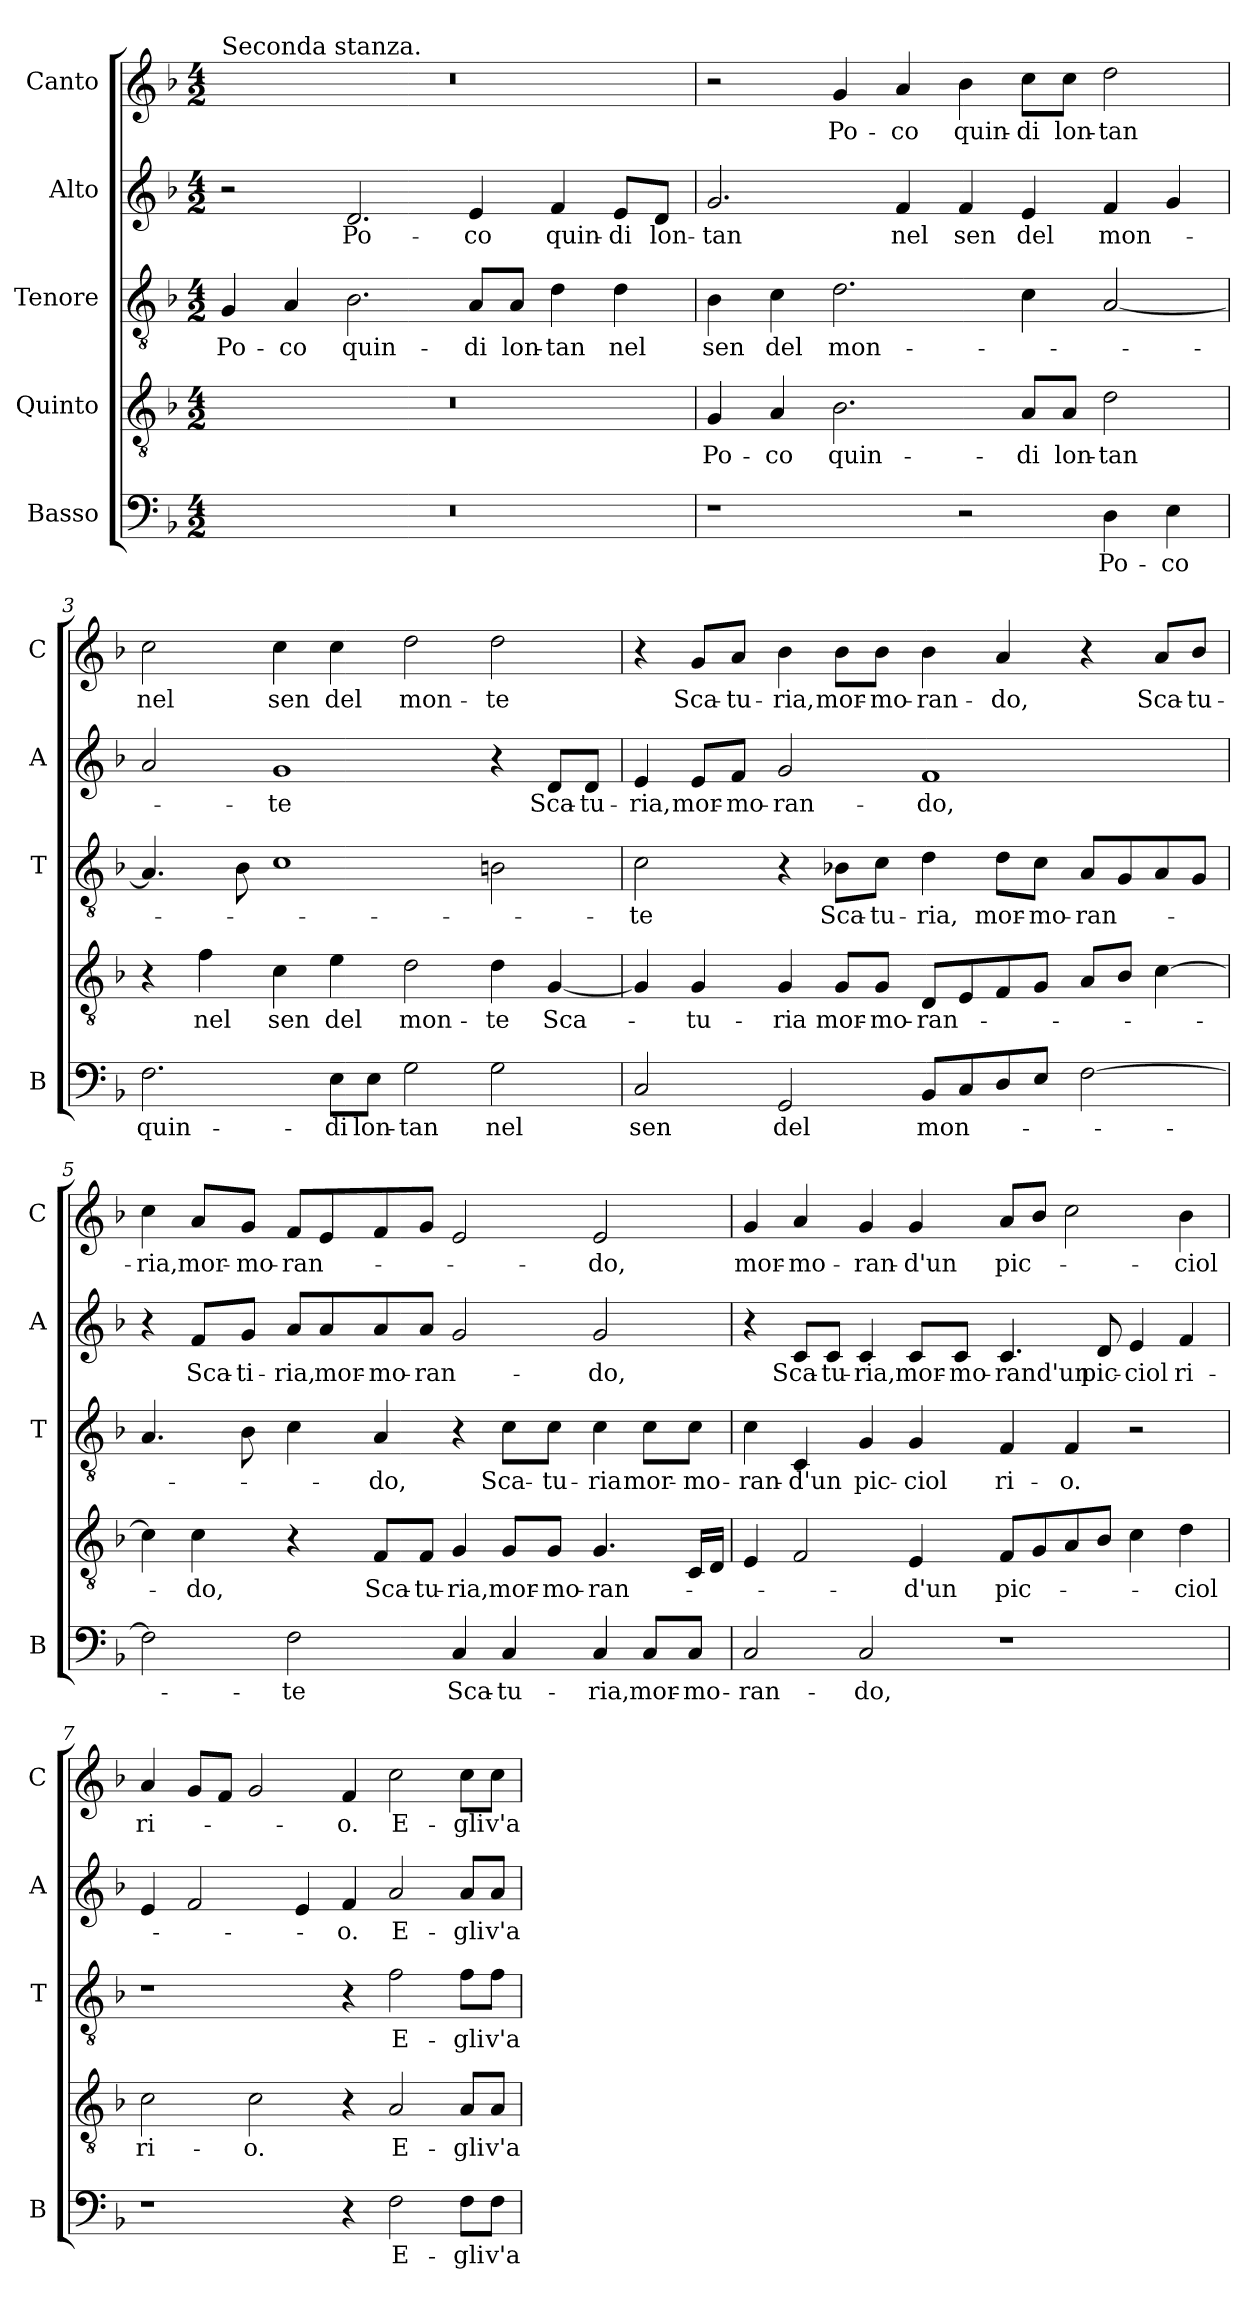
**kern	**text	**kern	**text	**kern	**text	**kern	**text	**kern	**text
*part5	*part5	*part4	*part4	*part3	*part3	*part2	*part2	*part1	*part1
*staff5	*staff5	*staff4	*staff4	*staff3	*staff3	*staff2	*staff2	*staff1	*staff1
*I"Basso	*	*I"Quinto	*	*I"Tenore	*	*I"Alto	*	*I"Canto	*
*I'B	*	*	*	*I'T	*	*I'A	*	*I'C	*
*clefF4	*	*clefGv2	*	*clefGv2	*	*clefG2	*	*clefG2	*
*k[b-]	*	*k[b-]	*	*k[b-]	*	*k[b-]	*	*k[b-]	*
*F:	*	*F:	*	*F:	*	*F:	*	*F:	*
*M4/2	*	*M4/2	*	*M4/2	*	*M4/2	*	*M4/2	*
=1	=1	=1	=1	=1	=1	=1	=1	=1	=1
!	!	!	!	!	!	!	!	!LO:TX:a:t=Seconda stanza.	!
0r	.	0r	.	4G	Po-	2r	.	0r	.
.	.	.	.	4A	-co	.	.	.	.
.	.	.	.	2.B-	quin-	2.d	Po-	.	.
.	.	.	.	8AL	-di	4e	-co	.	.
.	.	.	.	8AJ	lon-	.	.	.	.
.	.	.	.	4d	-tan	4f	quin-	.	.
.	.	.	.	4d	nel	8eL	-di	.	.
.	.	.	.	.	.	8dJ	lon-	.	.
=2	=2	=2	=2	=2	=2	=2	=2	=2	=2
1r	.	4G	Po-	4B-	sen	2.g	-tan	2r	.
.	.	4A	-co	4c	del	.	.	.	.
.	.	2.B-	quin-	2.d	mon-	.	.	4g	Po-
.	.	.	.	.	.	4f	nel	4a	-co
2r	.	.	.	.	.	4f	sen	4b-	quin-
.	.	8AL	-di	4c	.	4e	del	8ccL	-di
.	.	8AJ	lon-	.	.	.	.	8ccJ	lon-
4D	Po-	2d	-tan	[2A	.	4f	mon-	2dd	-tan
4E	-co	.	.	.	.	4g	.	.	.
=3	=3	=3	=3	=3	=3	=3	=3	=3	=3
2.F	quin-	4r	.	4.A]	.	2a	.	2cc	nel
.	.	4f	nel	.	.	.	.	.	.
.	.	.	.	8B-	.	.	.	.	.
.	.	4c	sen	1c	.	1g	-te	4cc	sen
8EL	-di	4e	del	.	.	.	.	4cc	del
8EJ	lon-	.	.	.	.	.	.	.	.
2G	-tan	2d	mon-	.	.	.	.	2dd	mon-
2G	nel	4d	-te	2Bn	.	4r	.	2dd	-te
.	.	[4G	Sca-	.	.	8dL	Sca-	.	.
.	.	.	.	.	.	8dJ	-tu-	.	.
=4	=4	=4	=4	=4	=4	=4	=4	=4	=4
2C	sen	4G]	.	2c	-te	4e	-ria,	4r	.
.	.	4G	-tu-	.	.	8eL	mor-	8gL	Sca-
.	.	.	.	.	.	8fJ	-mo-	8aJ	-tu-
2GG	del	4G	-ria	4r	.	2g	-ran-	4b-	-ria,
.	.	8GL	mor-	8B-XL	Sca-	.	.	8b-L	mor-
.	.	8GJ	-mo-	8cJ	-tu-	.	.	8b-J	-mo-
8BB-L	mon-	8DL	-ran-	4d	-ria,	1f	-do,	4b-	-ran-
8C	.	8E	.	.	.	.	.	.	.
8D	.	8F	.	8dL	mor-	.	.	4a	-do,
8EJ	.	8GJ	.	8cJ	-mo-	.	.	.	.
[2F	.	8AL	.	8AL	-ran-	.	.	4r	.
.	.	8B-J	.	8G	.	.	.	.	.
.	.	[4c	.	8A	.	.	.	8aL	Sca-
.	.	.	.	8GJ	.	.	.	8b-J	-tu-
=5	=5	=5	=5	=5	=5	=5	=5	=5	=5
2F]	.	4c]	.	4.A	.	4r	.	4cc	-ria,
.	.	4c	-do,	.	.	8fL	Sca-	8aL	mor-
.	.	.	.	8B-	.	8gJ	-ti-	8gJ	-mo-
2F	-te	4r	.	4c	.	8aL	-ria,	8fL	-ran-
.	.	.	.	.	.	8a	mor-	8e	.
.	.	8FL	Sca-	4A	-do,	8a	-mo-	8f	.
.	.	8FJ	-tu-	.	.	8aJ	-ran-	8gJ	.
4C	Sca-	4G	-ria,	4r	.	2g	.	2e	.
4C	-tu-	8GL	mor-	8cL	Sca-	.	.	.	.
.	.	8GJ	-mo-	8cJ	-tu-	.	.	.	.
4C	-ria,	4.G	-ran-	4c	-ria	2g	-do,	2e	-do,
8CL	mor-	.	.	8cL	mor-	.	.	.	.
8CJ	-mo-	16CLL	.	8cJ	-mo-	.	.	.	.
.	.	16DJJ	.	.	.	.	.	.	.
=6	=6	=6	=6	=6	=6	=6	=6	=6	=6
2C	-ran-	4E	.	4c	-ran-	4r	.	4g	mor-
.	.	2F	.	4C	-d'un	8cL	Sca-	4a	-mo-
.	.	.	.	.	.	8cJ	-tu-	.	.
2C	-do,	.	.	4G	pic-	4c	-ria,	4g	-ran-
.	.	4E	-d'un	4G	-ciol	8cL	mor-	4g	-d'un
.	.	.	.	.	.	8cJ	-mo-	.	.
1r	.	8FL	pic-	4F	ri-	4.c	-rand'un	8aL	pic-
.	.	8G	.	.	.	.	.	8b-J	.
.	.	8A	.	4F	-o.	.	.	2cc	.
.	.	8B-J	.	.	.	8d	pic-	.	.
.	.	4c	.	2r	.	4e	-ciol	.	.
.	.	4d	-ciol	.	.	4f	ri-	4b-	-ciol
=7	=7	=7	=7	=7	=7	=7	=7	=7	=7
1r	.	2c	ri-	1r	.	4e	.	4a	ri-
.	.	.	.	.	.	2f	.	8gL	.
.	.	.	.	.	.	.	.	8fJ	.
.	.	2c	-o.	.	.	.	.	2g	.
.	.	.	.	.	.	4e	.	.	.
4r	.	4r	.	4r	.	4f	-o.	4f	-o.
2F	E-	2A	E-	2f	E-	2a	E-	2cc	E-
8FL	-gli	8AL	-gli	8fL	-gli	8aL	-gli	8ccL	-gli
8FJ	v'a-	8AJ	v'a-	8fJ	v'a-	8aJ	v'a-	8ccJ	v'a-
=	=	=	=	=	=	=	=	=	=
*-	*-	*-	*-	*-	*-	*-	*-	*-	*-
